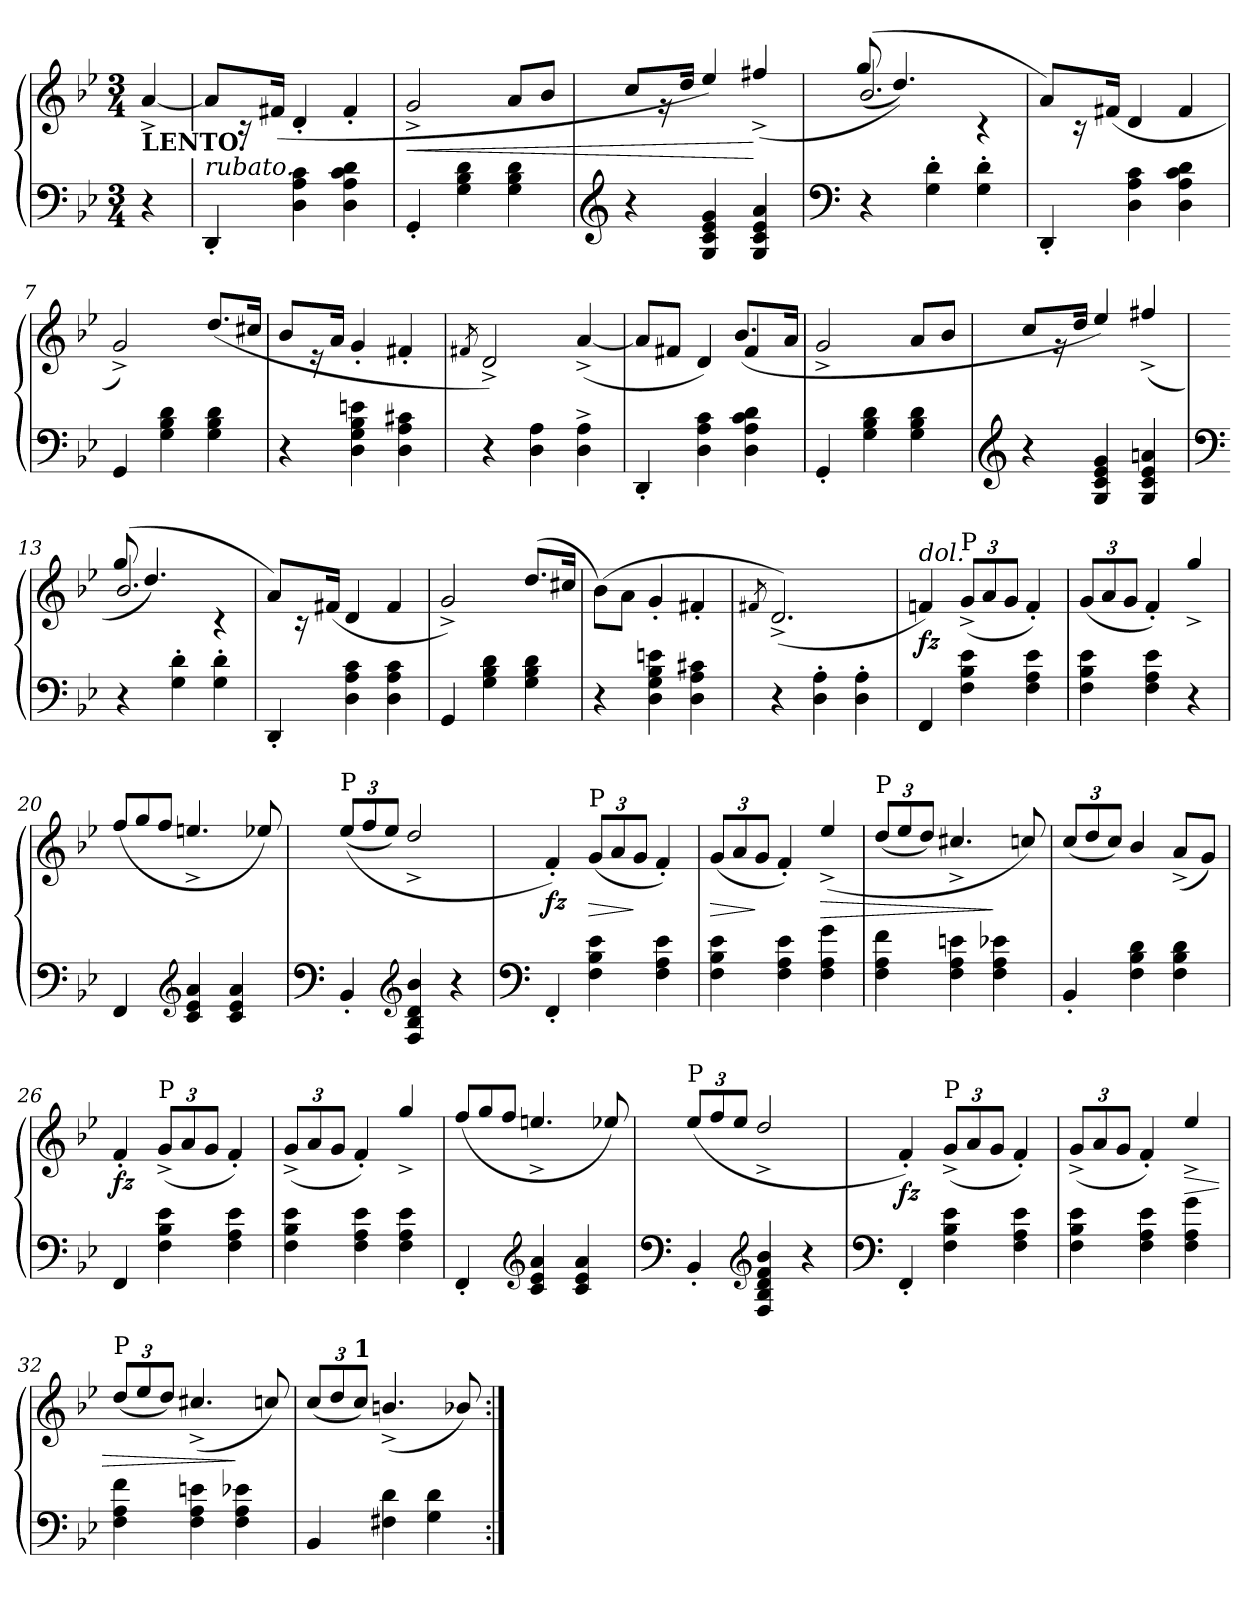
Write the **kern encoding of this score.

**kern	**kern	**dynam
*part1	*part1	*part1
*staff2	*staff1	*staff1/2
*clefF4	*clefG2	*
*k[b-e-]	*k[b-e-]	*
*g:	*g:	*
*M3/4	*M3/4	*
*MM108	*MM108	*
=1	=1	=1
*	*^	*
!	!LO:TX:b:B:t=LENTO.	!	!
4r	4ryy	[4a^/	.
=2	=2	=2	=2
!	!LO:TX:b:i:t=rubato.	!	!
4DD'/	2.ryy	8a/L]	.
.	.	16r	.
.	.	(>16f#X/Jk	.
4D\ 4A\ 4c\	.	4d'/	.
4D\ 4A\ 4c\ 4d\	.	4f#'/	.
=3	=3	=3	=3
!	!	!	!LO:HP:b
4GG'/	2.ryy	2g^/	<
4G\ 4B-\ 4d\	.	.	.
4G\ 4B-\ 4d\	.	8a/L	.
.	.	8b-/J	.
=4	=4	=4	=4
*clefG2	*	*	*
4r	2.ryy	8cc/L	.
.	.	16r	.
.	.	16dd/Jk	.
4G/ 4c/ 4e-/ 4g/	.	4ee-/)	.
4G/ 4c/ 4e-/ 4a/	.	(>4ff#X^/	[
=5	=5	=5	=5
*clefF4	*	*	*
4r	(<2.b-/	(<8gg/	.
.	.	4.dd/))	.
4G\' 4d\'	.	.	.
4G\' 4d\'	.	4r	.
=6	=6	=6	=6
4DD'/	2.ryy	8a/L)	.
.	.	16r	.
.	.	(>16f#X/Jk	.
4D\ 4A\ 4c\	.	4d/	.
4D\ 4A\ 4c\ 4d\	.	4f#/	.
=7	=7	=7	=7
4GG/	2.ryy	2g^/)	.
4G\ 4B-\ 4d\	.	.	.
4G\ 4B-\ 4d\	.	(>8.dd/L	.
.	.	16cc#X/Jk	.
=8	=8	=8	=8
4r	2.ryy	8b-/L	.
.	.	16r	.
.	.	16a/Jk	.
4D\ 4G\ 4B-\ 4en\	.	4g'/	.
4D\ 4A\ 4c#X\	.	4f#X'/	.
!!LO:LB:g=z	!!
=9	=9	=9	=9
.	.	8qf#X/	.
4r	2.ryy	2d^/)	.
4D\ 4A\	.	.	.
4D\^ 4A\^	.	(>[4a^/	.
=10	=10	=10	=10
4DD'/	2ryy	8a/L]	.
.	.	8f#X/J	.
4D\ 4A\ 4c\	.	4d/)	.
4D\ 4A\ 4c\ 4d\	4f#/	(>8.b-/L	.
.	.	16a/Jk	.
=11	=11	=11	=11
4GG'/	2.ryy	2g^/	.
4G\ 4B-\ 4d\	.	.	.
4G\ 4B-\ 4d\	.	8a/L	.
.	.	8b-/J	.
=12	=12	=12	=12
*clefG2	*	*	*
4r	2.ryy	8cc/L	.
.	.	16r	.
.	.	16dd/Jk	.
4G/ 4c/ 4e-/ 4g/	.	4ee-/)	.
4G/ 4c/ 4e-/ 4an/	.	(>4ff#X^/	.
=13	=13	=13	=13
*clefF4	*	*	*
4r	(<2.b-/	8gg/	.
.	.	4.dd/)	.
4G\' 4d\'	.	.	.
4G\' 4d\'	.	4r	.
=14	=14	=14	=14
4DD'/	2.ryy	8a/L)	.
.	.	16r	.
.	.	(>16f#X/Jk	.
4D\ 4A\ 4c\	.	4d/	.
4D\ 4A\ 4c\	.	4f#/	.
=15	=15	=15	=15
4GG/	2.ryy	2g^/)	.
4G\ 4B-\ 4d\	.	.	.
4G\ 4B-\ 4d\	.	(>8.dd/L	.
.	.	16cc#X/Jk	.
!!LO:LB:g=z	!!
=16	=16	=16	=16
4r	2.ryy	(>8b-\L)	.
.	.	8a\J	.
4D\ 4G\ 4B-\ 4en\	.	4g'/	.
4D\ 4A\ 4c#X\	.	4f#X'/	.
=17	=17	=17	=17
.	.	8qf#X/	.
4r	2.ryy	(<2.d^/)	.
4D\' 4A\'	.	.	.
4D\' 4A\'	.	.	.
=18	=18	=18	=18
!	!LO:TX:a:i:t=dol.	!	!
!	!	!	!LO:DY:b
4FF/	2.ryy	4fn/)	fz
*	*	*Xbrackettup	*
!	!	!LO:TX:a:t=P	!
4F\ 4B-\ 4e-\	.	(>12g^/L	.
.	.	12a/	.
.	.	12g/J	.
4F\ 4A\ 4e-\	.	4f'/)	.
=19	=19	=19	=19
4F\ 4B-\ 4e-\	2.ryy	(>12g/L	.
.	.	12a/	.
.	.	12g/J	.
4F\ 4A\ 4e-\	.	4f'/)	.
4r	.	4gg^/	.
=20	=20	=20	=20
*	*	*Xtuplet	*
4FF/	2.ryy	(>12ff/L	.
.	.	12gg/	.
.	.	12ff/J	.
*clefG2	*	*	*
4c/ 4e-/ 4a/	.	4.een^/	.
4c/ 4e-/ 4a/	.	.	.
.	.	8ee-X/)	.
=21	=21	=21	=21
*clefF4	*	*	*
*	*	*tuplet	*
!	!LO:TX:a:t=P	!	!
4BB-'/	2.ryy	(>(>12ee-/L	.
.	.	12ff/	.
.	.	12ee-/J)	.
*clefG2	*	*	*
4F/ 4B-/ 4d/ 4b-/	.	2dd^/	.
4r	.	.	.
=22	=22	=22	=22
*clefF4	*	*	*
!	!	!	!LO:DY:b
4FF'/	2.ryy	4f'/)	fz
!	!	!LO:TX:a:t=P	!
!	!	!	!LO:HP:b
4F\ 4B-\ 4e-\	.	(>12g/L	>
.	.	12a/	.
.	.	12g/J	]
4F\ 4A\ 4e-\	.	4f'/)	.
=23	=23	=23	=23
!	!	!	!LO:HP:b
4F\ 4B-\ 4e-\	2.ryy	(>12g/L	>
.	.	12a/	.
.	.	12g/J	]
4F\ 4A\ 4e-\	.	4f'/)	.
!	!	!	!LO:HP:b
4F\ 4A\ 4g\	.	(>4ee-^/	>
!!LO:LB:g=z	!!
=24	=24	=24	=24
!	!LO:TX:a:t=P	!	!
4F\ 4A\ 4f\	(>12dd/L	2ryy	.
.	12ee-/	.	.
.	12dd/J)	.	.
4F\ 4A\ 4en\	4.cc#X^/	.	.
4F\ 4A\ 4e-X\	.	4ryy	]
.	8ccn/)	.	.
=25	=25	=25	=25
4BB-'/	2.ryy	(>12cc/L	.
.	.	12dd/	.
.	.	12cc/J)	.
4F\ 4B-\ 4d\	.	4b-/	.
4F\ 4B-\ 4d\	.	(>8a^/L	.
.	.	8g/J)	.
=26	=26	=26	=26
!	!	!	!LO:DY:b
4FF/	2.ryy	4f'/	fz
!	!	!LO:TX:a:t=P	!
4F\ 4B-\ 4e-\	.	(>12g^/L	.
.	.	12a/	.
.	.	12g/J	.
4F\ 4A\ 4e-\	.	4f'/)	.
=27	=27	=27	=27
4F\ 4B-\ 4e-\	2.ryy	(>12g^/L	.
.	.	12a/	.
.	.	12g/J	.
4F\ 4A\ 4e-\	.	4f'/)	.
4F\ 4A\ 4e-\	.	4gg^/	.
=28	=28	=28	=28
*	*	*Xtuplet	*
4FF'/	2.ryy	(>12ff/L	.
.	.	12gg/	.
.	.	12ff/J	.
*clefG2	*	*	*
4c/ 4e-/ 4a/	.	4.een^/	.
4c/ 4e-/ 4a/	.	.	.
.	.	8ee-X/)	.
=29	=29	=29	=29
*clefF4	*	*	*
*	*	*tuplet	*
!	!LO:TX:a:t=P	!	!
4BB-'/	2.ryy	(>12ee-/L	.
.	.	12ff/	.
.	.	12ee-/J	.
*clefG2	*	*	*
4F/ 4B-/ 4d/ 4f/ 4b-/	.	2dd^/	.
4r	.	.	.
=30	=30	=30	=30
*clefF4	*	*	*
!	!	!	!LO:DY:b
4FF'/	2.ryy	4f'/)	fz
!	!	!LO:TX:a:t=P	!
4F\ 4B-\ 4e-\	.	(>12g^/L	.
.	.	12a/	.
.	.	12g/J	.
4F\ 4A\ 4e-\	.	4f'/)	.
!!LO:LB:g=z	!!
=31	=31	=31	=31
4F\ 4B-\ 4e-\	2.ryy	(>12g^/L	.
.	.	12a/	.
.	.	12g/J	.
4F\ 4A\ 4e-\	.	4f'/)	.
!	!	!	!LO:HP:b
4F\ 4A\ 4g\	.	4ee-^/	>
=32	=32	=32	=32
!	!LO:TX:a:t=P	!	!
4F\ 4A\ 4f\	(>12dd/L	2ryy	.
.	12ee-/	.	.
.	12dd/J)	.	.
4F\ 4A\ 4en\	(>4.cc#X^/	.	.
4F\ 4A\ 4e-X\	.	4ryy	]
.	8ccn/)	.	.
=33	=33	=33	=33
4BB-/	2.ryy	(>12cc/L	.
.	.	12dd/	.
!	!	!LO:TX:a:B:t=1	!
.	.	12cc/J)	.
4F#X\ 4d\	.	(>4.bn^/	.
4G\ 4d\	.	.	.
.	.	8b-X/)	.
*	*v	*v	*
=:|!	=:|!	=:|!
*-	*-	*-
